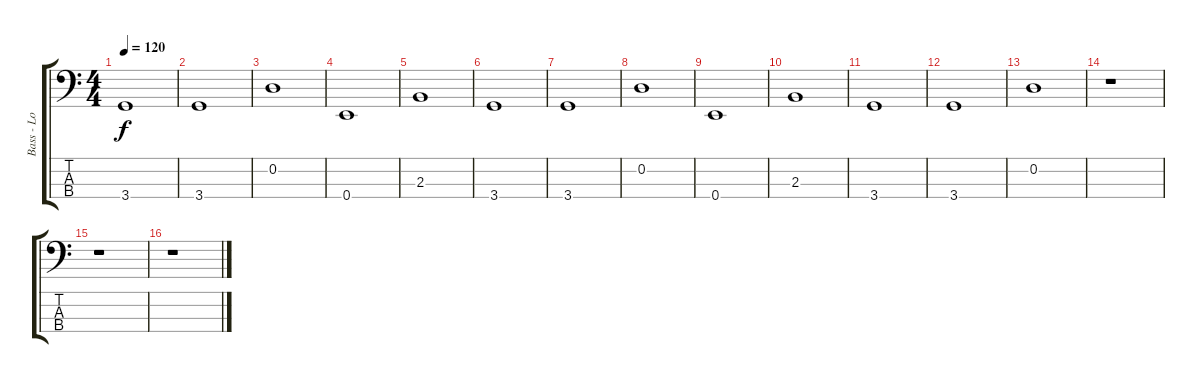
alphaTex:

\track ("Bass - Lo" "Bass - Lo") {instrument electricbassfinger}
\staff {score tabs}
\tuning (G2 D2 A1 E1) {hide}
\ts (4 4)
\tempo 120
\clef f4
\ks c
3.4.1{dy f} |
3.4.1 |
0.2.1 |
0.4.1 |
2.3.1 |
3.4.1 |
3.4.1 |
0.2.1 |
0.4.1 |
2.3.1 |
3.4.1 |
3.4.1 |
0.2.1 |
r.1 |
r.1 |
r.1
